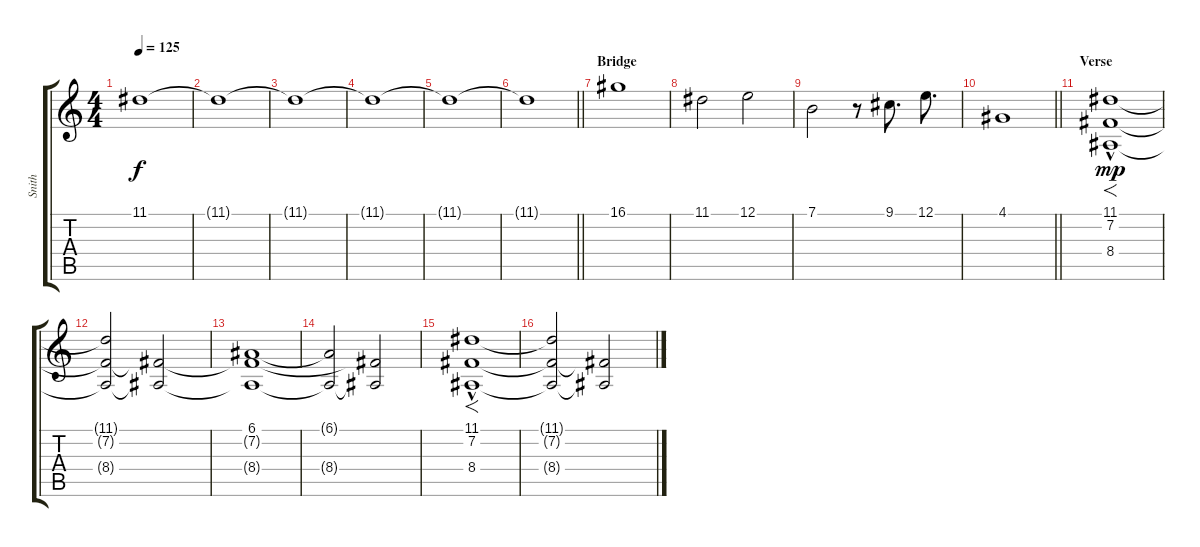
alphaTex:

\track ("Snith" "Snith") {instrument stringensemble2}
\staff {score tabs}
\tuning (E4 B3 G3 D3 A2 E2) {hide}
\ts (4 4)
\tempo 125
\clef g2
\ks c
11.1{t}.1{dy f} |
11.1{t}.1 |
11.1{t}.1 |
11.1{t}.1 |
11.1{t}.1 |
\barLineRight lightlight
11.1{t}.1 |
\section ("" "Bridge")
16.1.1 |
11.1.2 12.1.2 |
7.1.2 r.8 9.1.8{d} 12.1.8{d} |
\barLineRight lightlight
4.1.1 |
\section ("" "Verse")
(11.1{hac} 7.2 8.4).1{f dy mp} |
(11.1{t} 7.2{t} 8.4{t}).2 (7.2{t} 8.4{t}).2 |
(6.1 7.2{t} 8.4{t}).1 |
(6.1{t} 8.4{t}).2 (7.2{t} 8.4{t}).2 |
(11.1{hac} 7.2 8.4).1{f} |
(11.1{t} 7.2{t} 8.4{t}).2 (7.2{t} 8.4{t}).2
